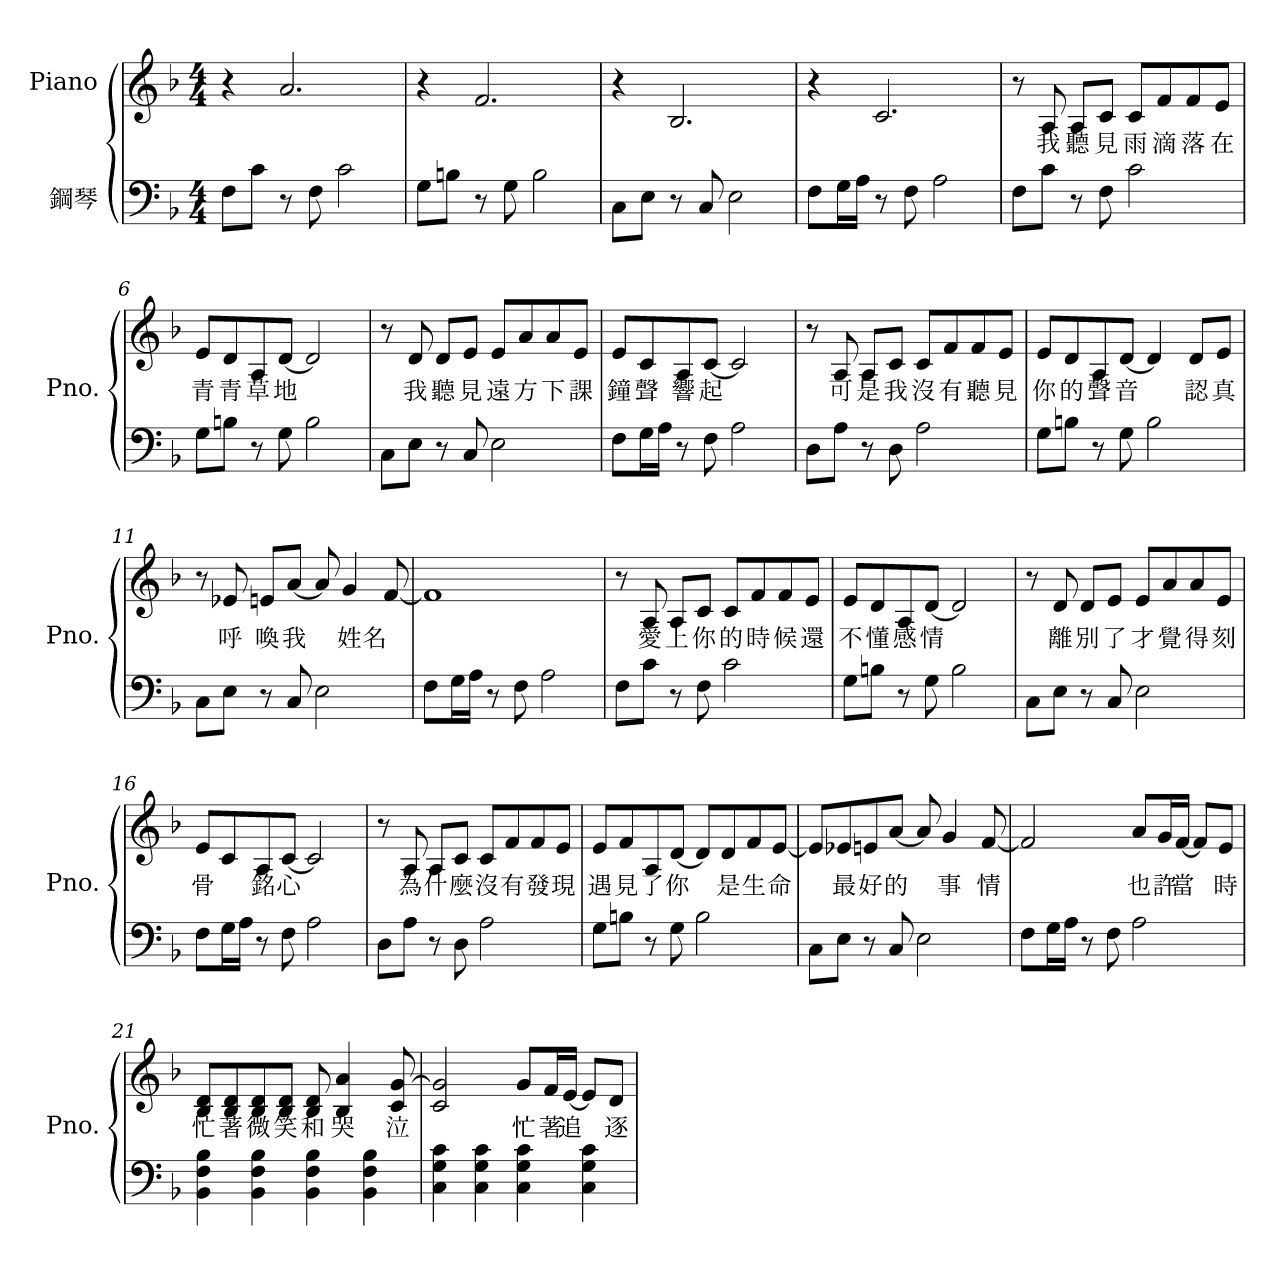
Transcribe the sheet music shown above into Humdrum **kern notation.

**kern	**kern	**text
*part2	*part1	*part1
*staff2	*staff1	*staff1
*I"鋼琴	*I"Piano	*
*	*I'Pno.	*
*clefF4	*clefG2	*
*k[b-]	*k[b-]	*
*M4/4	*M4/4	*
*MM76	*MM76	*
=1	=1	=1
8F\L	4r	.
8c\J	.	.
8r	2.a/	.
8F\	.	.
2c\	.	.
=2	=2	=2
8G\L	4r	.
8Bn\J	.	.
8r	2.f/	.
8G\	.	.
2B\	.	.
=3	=3	=3
8C\L	4r	.
8E\J	.	.
8r	2.B-/	.
8C/	.	.
2E\	.	.
=4	=4	=4
8F\L	4r	.
16G\L	.	.
16A\JJ	.	.
8r	2.c/	.
8F\	.	.
2A\	.	.
=5	=5	=5
8F\L	8r	.
!	!	!LO:LY:b
8c\J	8A/	我
!	!	!LO:LY:b
8r	8A/L	聽
!	!	!LO:LY:b
8F\	8c/J	見
!	!	!LO:LY:b
2c\	8c/L	雨
!	!	!LO:LY:b
.	8f/	滴
!	!	!LO:LY:b
.	8f/	落
!	!	!LO:LY:b
.	8e/J	在
!!LO:LB:g=z
=6	=6	=6
!	!	!LO:LY:b
8G\L	8e/L	青
!	!	!LO:LY:b
8Bn\J	8d/	青
!	!	!LO:LY:b
8r	8A/	草
!	!	!LO:LY:b
8G\	[8d/J	地
2B\	2d/]	.
=7	=7	=7
8C\L	8r	.
!	!	!LO:LY:b
8E\J	8d/	我
!	!	!LO:LY:b
8r	8d/L	聽
!	!	!LO:LY:b
8C/	8e/J	見
!	!	!LO:LY:b
2E\	8e/L	遠
!	!	!LO:LY:b
.	8a/	方
!	!	!LO:LY:b
.	8a/	下
!	!	!LO:LY:b
.	8e/J	課
=8	=8	=8
!	!	!LO:LY:b
8F\L	8e/L	鐘
!	!	!LO:LY:b
16G\L	8c/	聲
16A\JJ	.	.
!	!	!LO:LY:b
8r	8A/	響
!	!	!LO:LY:b
8F\	[8c/J	起
2A\	2c/]	.
=9	=9	=9
8D\L	8r	.
!	!	!LO:LY:b
8A\J	8A/	可
!	!	!LO:LY:b
8r	8A/L	是
!	!	!LO:LY:b
8D\	8c/J	我
!	!	!LO:LY:b
2A\	8c/L	沒
!	!	!LO:LY:b
.	8f/	有
!	!	!LO:LY:b
.	8f/	聽
!	!	!LO:LY:b
.	8e/J	見
!!LO:LB:g=z
=10	=10	=10
!	!	!LO:LY:b
8G\L	8e/L	你
!	!	!LO:LY:b
8Bn\J	8d/	的
!	!	!LO:LY:b
8r	8A/	聲
!	!	!LO:LY:b
8G\	[8d/J	音
2B\	4d/]	.
!	!	!LO:LY:b
.	8d/L	認
!	!	!LO:LY:b
.	8e/J	真
=11	=11	=11
8C\L	8r	.
!	!	!LO:LY:b
8E\J	8e-X/	呼
!	!	!LO:LY:b
8r	8en/L	喚
!	!	!LO:LY:b
8C/	[8a/J	我
2E\	8a/]	.
!	!	!LO:LY:b
.	4g/	姓
!	!	!LO:LY:b
.	[8f/	名
=12	=12	=12
8F\L	1f]	.
16G\L	.	.
16A\JJ	.	.
8r	.	.
8F\	.	.
2A\	.	.
=13	=13	=13
8F\L	8r	.
!	!	!LO:LY:b
8c\J	8A/	愛
!	!	!LO:LY:b
8r	8A/L	上
!	!	!LO:LY:b
8F\	8c/J	你
!	!	!LO:LY:b
2c\	8c/L	的
!	!	!LO:LY:b
.	8f/	時
!	!	!LO:LY:b
.	8f/	候
!	!	!LO:LY:b
.	8e/J	還
!!LO:LB:g=z
=14	=14	=14
!	!	!LO:LY:b
8G\L	8e/L	不
!	!	!LO:LY:b
8Bn\J	8d/	懂
!	!	!LO:LY:b
8r	8A/	感
!	!	!LO:LY:b
8G\	[8d/J	情
2B\	2d/]	.
=15	=15	=15
8C\L	8r	.
!	!	!LO:LY:b
8E\J	8d/	離
!	!	!LO:LY:b
8r	8d/L	別
!	!	!LO:LY:b
8C/	8e/J	了
!	!	!LO:LY:b
2E\	8e/L	才
!	!	!LO:LY:b
.	8a/	覺
!	!	!LO:LY:b
.	8a/	得
!	!	!LO:LY:b
.	8e/J	刻
=16	=16	=16
!	!	!LO:LY:b
8F\L	8e/L	骨
16G\L	8c/	.
16A\JJ	.	.
!	!	!LO:LY:b
8r	8A/	銘
!	!	!LO:LY:b
8F\	[8c/J	心
2A\	2c/]	.
=17	=17	=17
8D\L	8r	.
!	!	!LO:LY:b
8A\J	8A/	為
!	!	!LO:LY:b
8r	8A/L	什
!	!	!LO:LY:b
8D\	8c/J	麼
!	!	!LO:LY:b
2A\	8c/L	沒
!	!	!LO:LY:b
.	8f/	有
!	!	!LO:LY:b
.	8f/	發
!	!	!LO:LY:b
.	8e/J	現
!!LO:LB:g=z
=18	=18	=18
!	!	!LO:LY:b
8G\L	8e/L	遇
!	!	!LO:LY:b
8Bn\J	8f/	見
!	!	!LO:LY:b
8r	8A/	了
!	!	!LO:LY:b
8G\	[8d/J	你
2B\	8d/L]	.
!	!	!LO:LY:b
.	8d/	是
!	!	!LO:LY:b
.	8f/	生
!	!	!LO:LY:b
.	[8e/J	命
=19	=19	=19
8C\L	8e/L]	.
!	!	!LO:LY:b
8E\J	8e-X/	最
!	!	!LO:LY:b
8r	8en/	好
!	!	!LO:LY:b
8C/	[8a/J	的
2E\	8a/]	.
!	!	!LO:LY:b
.	4g/	事
!	!	!LO:LY:b
.	[8f/	情
=20	=20	=20
8F\L	2f/]	.
16G\L	.	.
16A\JJ	.	.
8r	.	.
8F\	.	.
!	!	!LO:LY:b
2A\	8a/L	也
!	!	!LO:LY:b
.	16g/L	許
!	!	!LO:LY:b
.	[16f/JJ	當
.	8f/L]	.
!	!	!LO:LY:b
.	8e/J	時
!!LO:PB:g=z
=21	=21	=21
!	!	!LO:LY:b
4BB-\ 4F\ 4B-\	8B-/ 8d/L	忙
!	!	!LO:LY:b
.	8B-/ 8d/	著
!	!	!LO:LY:b
4BB-\ 4F\ 4B-\	8B-/ 8d/	微
!	!	!LO:LY:b
.	8B-/ 8d/J	笑
!	!	!LO:LY:b
4BB-\ 4F\ 4B-\	8B-/ 8d/	和
!	!	!LO:LY:b
.	4B-/ 4a/	哭
4BB-\ 4F\ 4B-\	.	.
!	!	!LO:LY:b
.	8c/ [8g/	泣
=22	=22	=22
4C\ 4G\ 4c\	2c/ 2g/]	.
4C\ 4G\ 4c\	.	.
!	!	!LO:LY:b
4C\ 4G\ 4c\	8g/L	忙
!	!	!LO:LY:b
.	16f/L	著
!	!	!LO:LY:b
.	[16e/JJ	追
4C\ 4G\ 4c\	8e/L]	.
!	!	!LO:LY:b
.	8d/J	逐
=	=	=
*-	*-	*-
